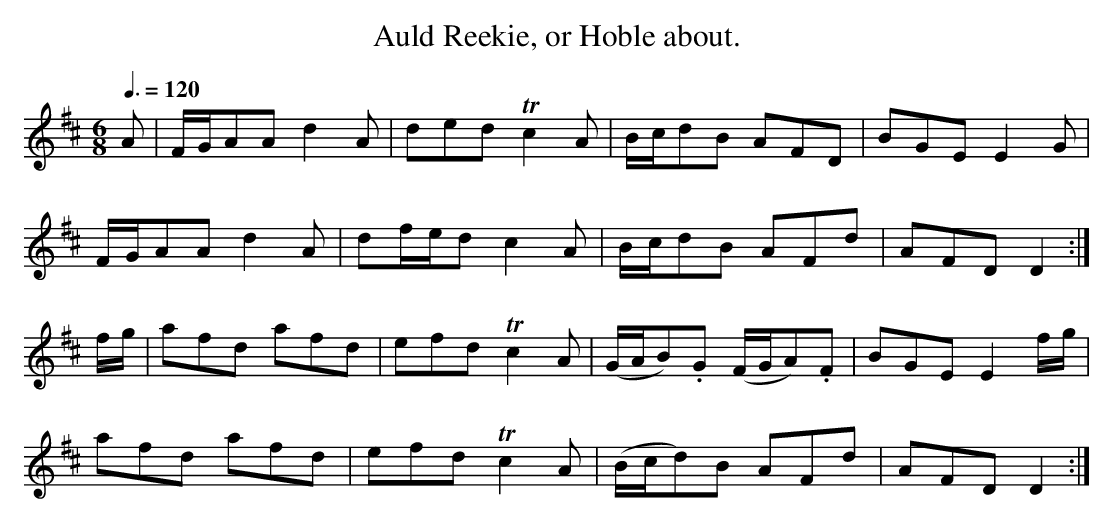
X:1
T:Auld Reekie, or Hoble about.
M:6/8
L:1/8
Q:3/8=120
K:D
A   |F/G/AA d2A|ded   Tc2A| B/c/dB    AFD     |BGE E2G   |
     F/G/AA d2A|df/e/d c2A| B/c/dB    AFd     |AFD D2   :|
f/g/|afd    afd|efd   Tc2A|(G/A/B).G (F/G/A).F|BGE E2f/g/|
     afd    afd|efd   Tc2A|(B/c/d)B   AFd     |AFD D2   :|
